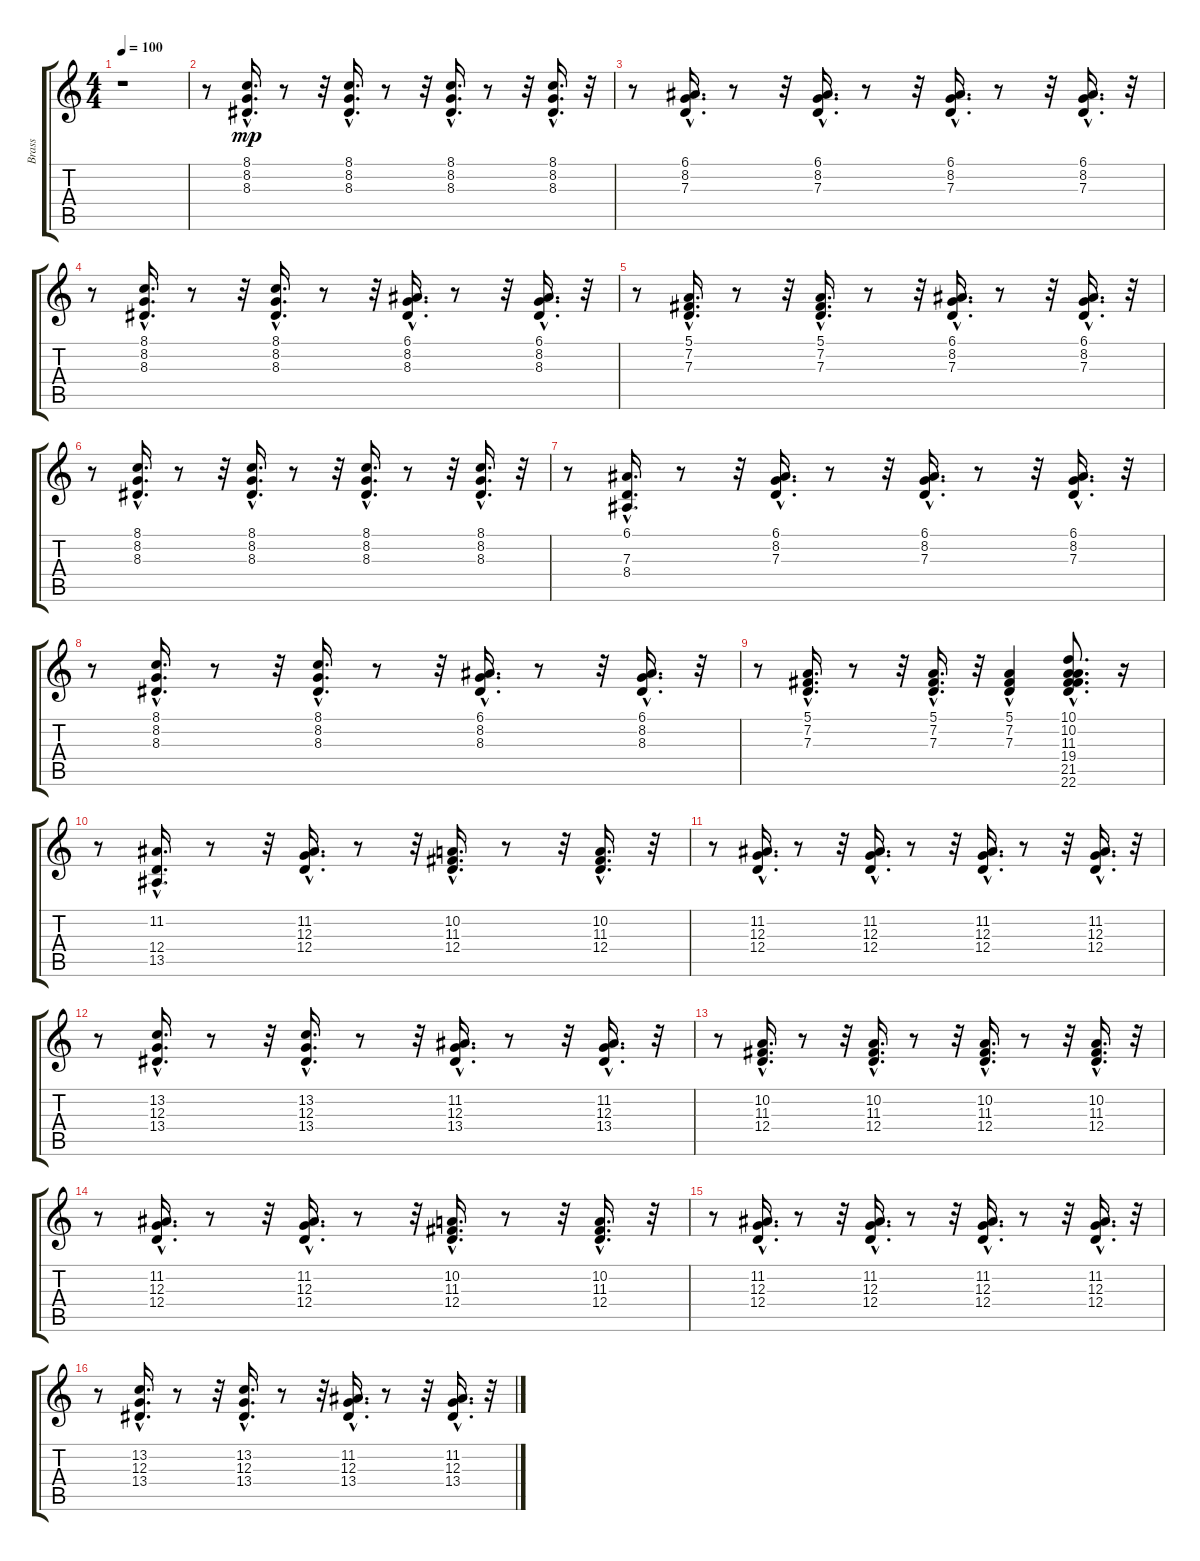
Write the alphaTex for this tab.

\track ("Brass" "Brass") {instrument brasssection}
\staff {score tabs}
\tuning (E4 B3 G3 D3 A2 E2) {hide}
\ts (4 4)
\tempo 100
\clef g2
\ks c
r.1{dy mp instrument brasssection} |
r.8 (8.1{hac} 8.2{hac} 8.3{hac}).16{d} r.8 r.32 (8.1{hac} 8.2{hac} 8.3{hac}).16{d} r.8 r.32 (8.1{hac} 8.2{hac} 8.3{hac}).16{d} r.8 r.32 (8.1{hac} 8.2{hac} 8.3{hac}).16{d} r.32 |
r.8 (6.1{hac} 8.2{hac} 7.3{hac}).16{d} r.8 r.32 (6.1{hac} 8.2{hac} 7.3{hac}).16{d} r.8 r.32 (6.1{hac} 8.2{hac} 7.3{hac}).16{d} r.8 r.32 (6.1{hac} 8.2{hac} 7.3{hac}).16{d} r.32 |
r.8 (8.1{hac} 8.2{hac} 8.3{hac}).16{d} r.8 r.32 (8.1{hac} 8.2{hac} 8.3{hac}).16{d} r.8 r.32 (6.1{hac} 8.2{hac} 8.3{hac}).16{d} r.8 r.32 (6.1{hac} 8.2{hac} 8.3{hac}).16{d} r.32 |
r.8 (5.1{hac} 7.2{hac} 7.3{hac}).16{d} r.8 r.32 (5.1{hac} 7.2{hac} 7.3{hac}).16{d} r.8 r.32 (6.1{hac} 8.2{hac} 7.3{hac}).16{d} r.8 r.32 (6.1{hac} 8.2{hac} 7.3{hac}).16{d} r.32 |
r.8 (8.1{hac} 8.2{hac} 8.3{hac}).16{d} r.8 r.32 (8.1{hac} 8.2{hac} 8.3{hac}).16{d} r.8 r.32 (8.1{hac} 8.2{hac} 8.3{hac}).16{d} r.8 r.32 (8.1{hac} 8.2{hac} 8.3{hac}).16{d} r.32 |
r.8 (6.1{hac} 7.3{hac} 8.4{hac}).16{d} r.8 r.32 (6.1{hac} 8.2{hac} 7.3{hac}).16{d} r.8 r.32 (6.1{hac} 8.2{hac} 7.3{hac}).16{d} r.8 r.32 (6.1{hac} 8.2{hac} 7.3{hac}).16{d} r.32 |
r.8 (8.1{hac} 8.2{hac} 8.3{hac}).16{d} r.8 r.32 (8.1{hac} 8.2{hac} 8.3{hac}).16{d} r.8 r.32 (6.1{hac} 8.2{hac} 8.3{hac}).16{d} r.8 r.32 (6.1{hac} 8.2{hac} 8.3{hac}).16{d} r.32 |
r.8 (5.1{hac} 7.2{hac} 7.3{hac}).16{d} r.8 r.32 (5.1{hac} 7.2{hac} 7.3{hac}).16{d} r.32 (5.1 7.2 7.3{hac}).4 (10.1{hac} 10.2{hac} 11.3{hac} 19.4{hac} 21.5{hac} 22.6{hac}).8{d} r.16 |
r.8 (11.2{hac} 12.4{hac} 13.5{hac}).16{d} r.8 r.32 (11.2{hac} 12.3{hac} 12.4{hac}).16{d} r.8 r.32 (10.2{hac} 11.3{hac} 12.4{hac}).16{d} r.8 r.32 (10.2{hac} 11.3{hac} 12.4{hac}).16{d} r.32 |
r.8 (11.2{hac} 12.3{hac} 12.4{hac}).16{d} r.8 r.32 (11.2{hac} 12.3{hac} 12.4{hac}).16{d} r.8 r.32 (11.2{hac} 12.3{hac} 12.4{hac}).16{d} r.8 r.32 (11.2{hac} 12.3{hac} 12.4{hac}).16{d} r.32 |
r.8 (13.2{hac} 12.3{hac} 13.4{hac}).16{d} r.8 r.32 (13.2{hac} 12.3{hac} 13.4{hac}).16{d} r.8 r.32 (11.2{hac} 12.3{hac} 13.4{hac}).16{d} r.8 r.32 (11.2{hac} 12.3{hac} 13.4{hac}).16{d} r.32 |
r.8 (10.2{hac} 11.3{hac} 12.4{hac}).16{d} r.8 r.32 (10.2{hac} 11.3{hac} 12.4{hac}).16{d} r.8 r.32 (10.2{hac} 11.3{hac} 12.4{hac}).16{d} r.8 r.32 (10.2{hac} 11.3{hac} 12.4{hac}).16{d} r.32 |
r.8 (11.2{hac} 12.3{hac} 12.4{hac}).16{d} r.8 r.32 (11.2{hac} 12.3{hac} 12.4{hac}).16{d} r.8 r.32 (10.2{hac} 11.3{hac} 12.4{hac}).16{d} r.8 r.32 (10.2{hac} 11.3{hac} 12.4{hac}).16{d} r.32 |
r.8 (11.2{hac} 12.3{hac} 12.4{hac}).16{d} r.8 r.32 (11.2{hac} 12.3{hac} 12.4{hac}).16{d} r.8 r.32 (11.2{hac} 12.3{hac} 12.4{hac}).16{d} r.8 r.32 (11.2{hac} 12.3{hac} 12.4{hac}).16{d} r.32 |
r.8 (13.2{hac} 12.3{hac} 13.4{hac}).16{d} r.8 r.32 (13.2{hac} 12.3{hac} 13.4{hac}).16{d} r.8 r.32 (11.2{hac} 12.3{hac} 13.4{hac}).16{d} r.8 r.32 (11.2{hac} 12.3{hac} 13.4{hac}).16{d} r.32
